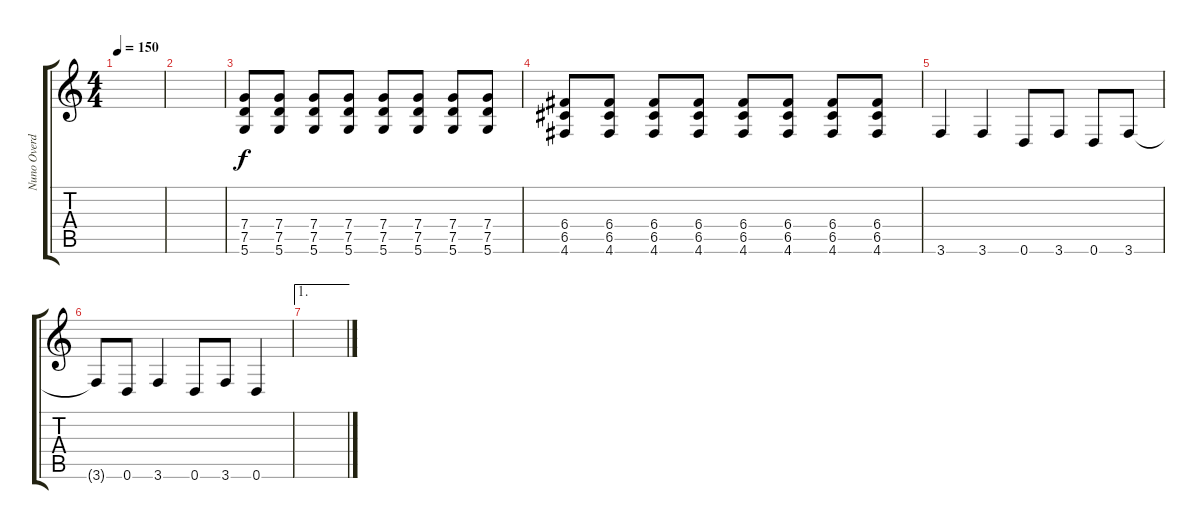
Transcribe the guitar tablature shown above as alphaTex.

\track ("Nuno Overdubb" "Nuno Overd") {instrument distortionguitar}
\staff {score tabs}
\tuning (D4 A3 F3 C3 G2 D2) {hide}
\ts (4 4)
\tempo 150
\clef g2
\ks c
|
|
(7.4 7.5 5.6).8 (7.4 7.5 5.6).8 (7.4 7.5 5.6).8 (7.4 7.5 5.6).8 (7.4 7.5 5.6).8 (7.4 7.5 5.6).8 (7.4 7.5 5.6).8 (7.4 7.5 5.6).8 |
(6.4 6.5 4.6).8 (6.4 6.5 4.6).8 (6.4 6.5 4.6).8 (6.4 6.5 4.6).8 (6.4 6.5 4.6).8 (6.4 6.5 4.6).8 (6.4 6.5 4.6).8 (6.4 6.5 4.6).8 |
3.6.4 3.6.4 0.6.8 3.6.8 0.6.8 3.6.8 |
3.6{t}.8 0.6.8 3.6.4 0.6.8 3.6.8 0.6.4 |
\ae 1
